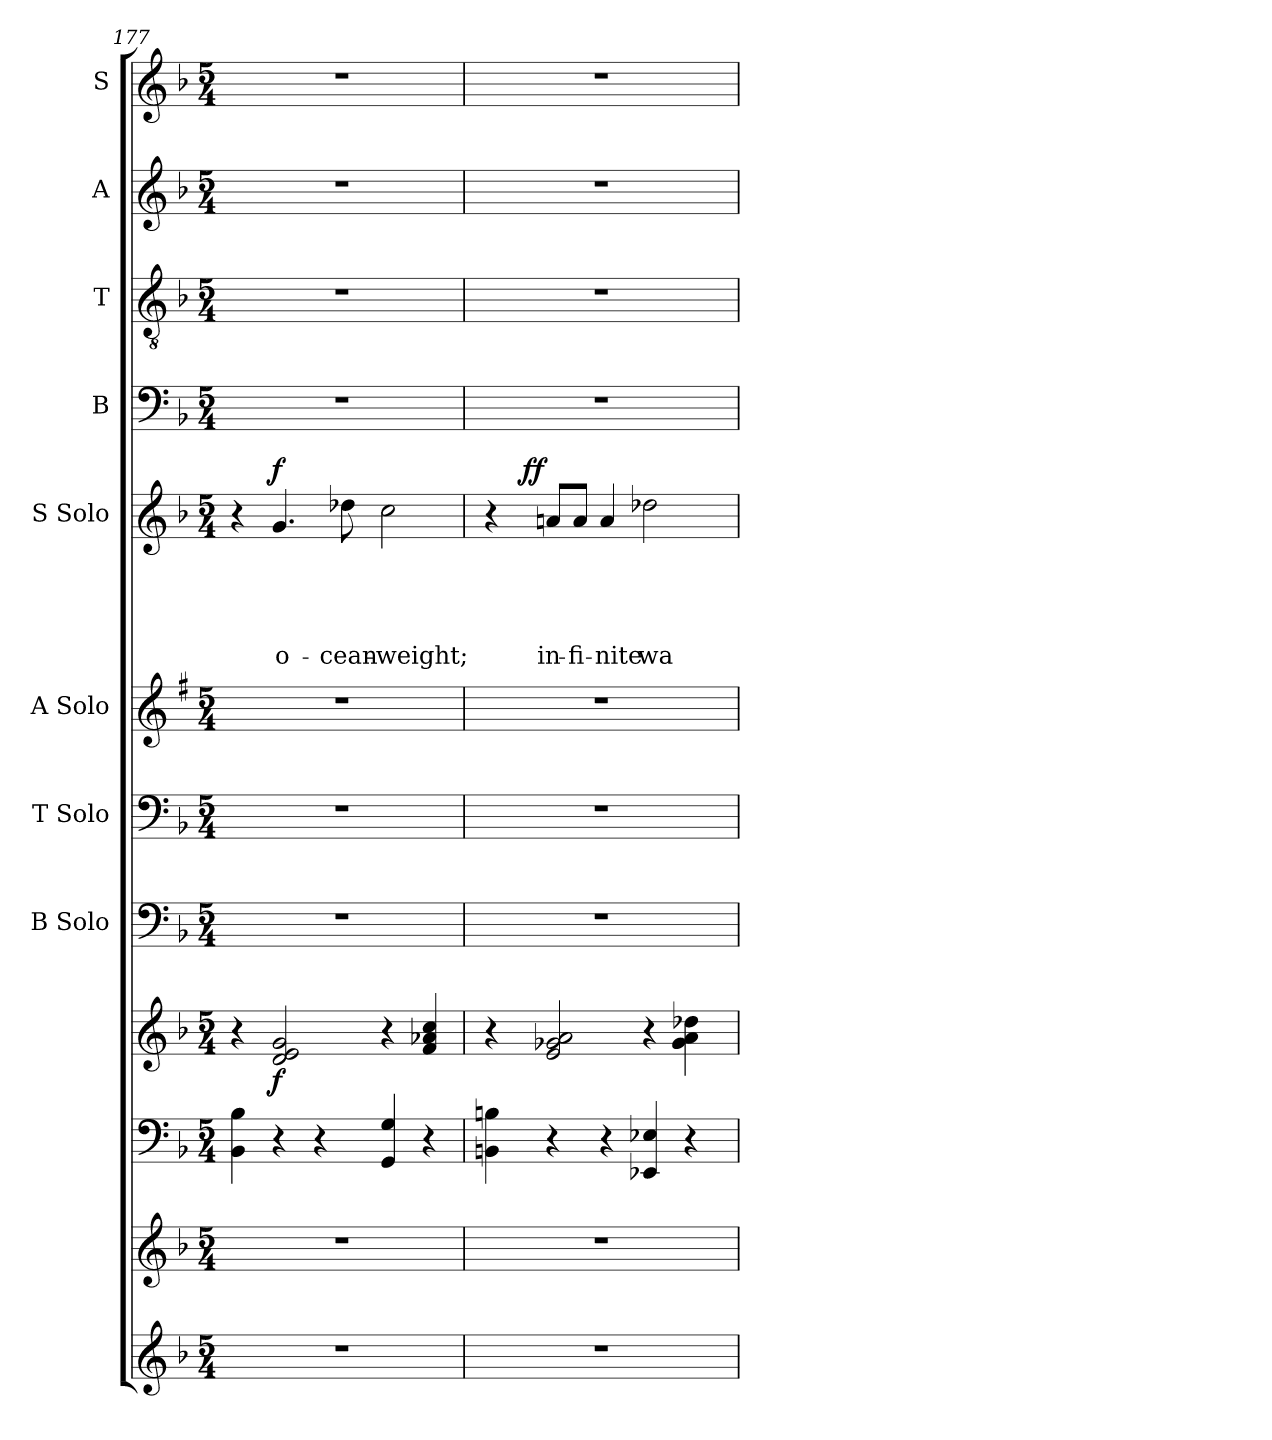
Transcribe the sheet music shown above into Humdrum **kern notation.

**kern	**kern	**kern	**kern	**dynam	**kern	**kern	**kern	**kern	**text	**text	**text	**text	**text	**dynam	**kern	**kern	**kern	**kern
*part12	*part11	*part10	*part9	*part9	*part8	*part7	*part6	*part5	*part5	*part5	*part5	*part5	*part5	*part5	*part4	*part3	*part2	*part1
*staff12	*staff11	*staff10	*staff9	*staff9	*staff8	*staff7	*staff6	*staff5	*staff5	*staff5	*staff5	*staff5	*staff5	*staff5	*staff4	*staff3	*staff2	*staff1
*	*	*	*	*	*I"B Solo	*I"T Solo	*I"A Solo	*I"S Solo	*	*	*	*	*	*	*I"B	*I"T	*I"A	*I"S
*clefG2	*clefG2	*clefF4	*clefG2	*	*clefF4	*clefF4	*clefG2	*clefG2	*	*	*	*	*	*	*clefF4	*clefGv2	*clefG2	*clefG2
*k[b-]	*k[b-]	*k[b-]	*k[b-]	*	*k[b-]	*k[b-]	*k[f#]	*k[b-]	*	*	*	*	*	*	*k[b-]	*k[b-]	*k[b-]	*k[b-]
*F:	*F:	*F:	*F:	*	*F:	*F:	*G:	*F:	*	*	*	*	*	*	*F:	*F:	*F:	*F:
*M5/4	*M5/4	*M5/4	*M5/4	*	*M5/4	*M5/4	*M5/4	*M5/4	*	*	*	*	*	*	*M5/4	*M5/4	*M5/4	*M5/4
=177	=177	=177	=177	=177	=177	=177	=177	=177	=177	=177	=177	=177	=177	=177	=177	=177	=177	=177
!	!	!	!	!	!	!	!	!	!	!	!	!	!	!	!LO:N:vis=1	!LO:N:vis=1	!LO:N:vis=1	!LO:N:vis=1
4%5r	4%5r	4BB-\ 4B-\	4r	.	4%5r	4%5r	4%5r	4r	.	.	.	.	.	.	4%5r	4%5r	4%5r	4%5r
!	!	!	!	!LO:DY:b	!	!	!	!	!	!	!	!	!LO:LY:b	!LO:DY:a	!	!	!	!
.	.	4r	2d/ 2e/ 2g/	f	.	.	.	4.g/	.	.	.	.	o-	f	.	.	.	.
.	.	4r	.	.	.	.	.	.	.	.	.	.	.	.	.	.	.	.
!	!	!	!	!	!	!	!	!	!	!	!	!	!LO:LY:b	!	!	!	!	!
.	.	.	.	.	.	.	.	8dd-X\	.	.	.	.	-cean-	.	.	.	.	.
!	!	!	!	!	!	!	!	!	!	!	!	!	!LO:LY:b	!	!	!	!	!
.	.	4GG/ 4G/	4r	.	.	.	.	2cc\	.	.	.	.	-weight;	.	.	.	.	.
.	.	4r	4f/ 4a-X/ 4cc/	.	.	.	.	.	.	.	.	.	.	.	.	.	.	.
!!LO:PB:g=z
=178	=178	=178	=178	=178	=178	=178	=178	=178	=178	=178	=178	=178	=178	=178	=178	=178	=178	=178
!	!	!	!	!	!	!	!	!	!	!	!	!	!	!	!LO:N:vis=1	!LO:N:vis=1	!LO:N:vis=1	!LO:N:vis=1
*	*	*	*	*	*	*	*	*^	*	*	*	*	*	*	*	*	*	*
4%5r	4%5r	4BBn\ 4Bn\	4r	.	4%5r	4%5r	4%5r	4r	8ryy	.	.	.	.	.	.	4%5r	4%5r	4%5r	4%5r
.	.	.	.	.	.	.	.	.	32ryy	.	.	.	.	.	.	.	.	.	.
!	!	!	!	!	!	!	!	!	!	!	!	!	!	!	!LO:DY:a	!	!	!	!
.	.	.	.	.	.	.	.	.	1ryy	.	.	.	.	.	ff	.	.	.	.
!	!	!	!	!	!	!	!	!	!	!	!	!	!	!LO:LY:b	!	!	!	!	!
.	.	4r	2e/ 2g-X/ 2a/	.	.	.	.	8ani/L	.	.	.	.	.	in-	.	.	.	.	.
!	!	!	!	!	!	!	!	!	!	!	!	!	!	!LO:LY:b	!	!	!	!	!
.	.	.	.	.	.	.	.	8a/J	.	.	.	.	.	-fi-	.	.	.	.	.
!	!	!	!	!	!	!	!	!	!	!	!	!	!	!LO:LY:b:rj	!	!	!	!	!
.	.	4r	.	.	.	.	.	4a/	.	.	.	.	.	-nite	.	.	.	.	.
!	!	!	!	!	!	!	!	!	!	!	!	!	!	!LO:LY:b	!	!	!	!	!
.	.	4EE-X/ 4E-X/	4r	.	.	.	.	2dd-X\	.	.	.	.	.	wa-	.	.	.	.	.
.	.	4r	4g-\ 4a\ 4dd-X\	.	.	.	.	.	.	.	.	.	.	.	.	.	.	.	.
.	.	.	.	.	.	.	.	.	16.ryy	.	.	.	.	.	.	.	.	.	.
*	*	*	*	*	*	*	*	*v	*v	*	*	*	*	*	*	*	*	*	*
=	=	=	=	=	=	=	=	=	=	=	=	=	=	=	=	=	=	=
*-	*-	*-	*-	*-	*-	*-	*-	*-	*-	*-	*-	*-	*-	*-	*-	*-	*-	*-
